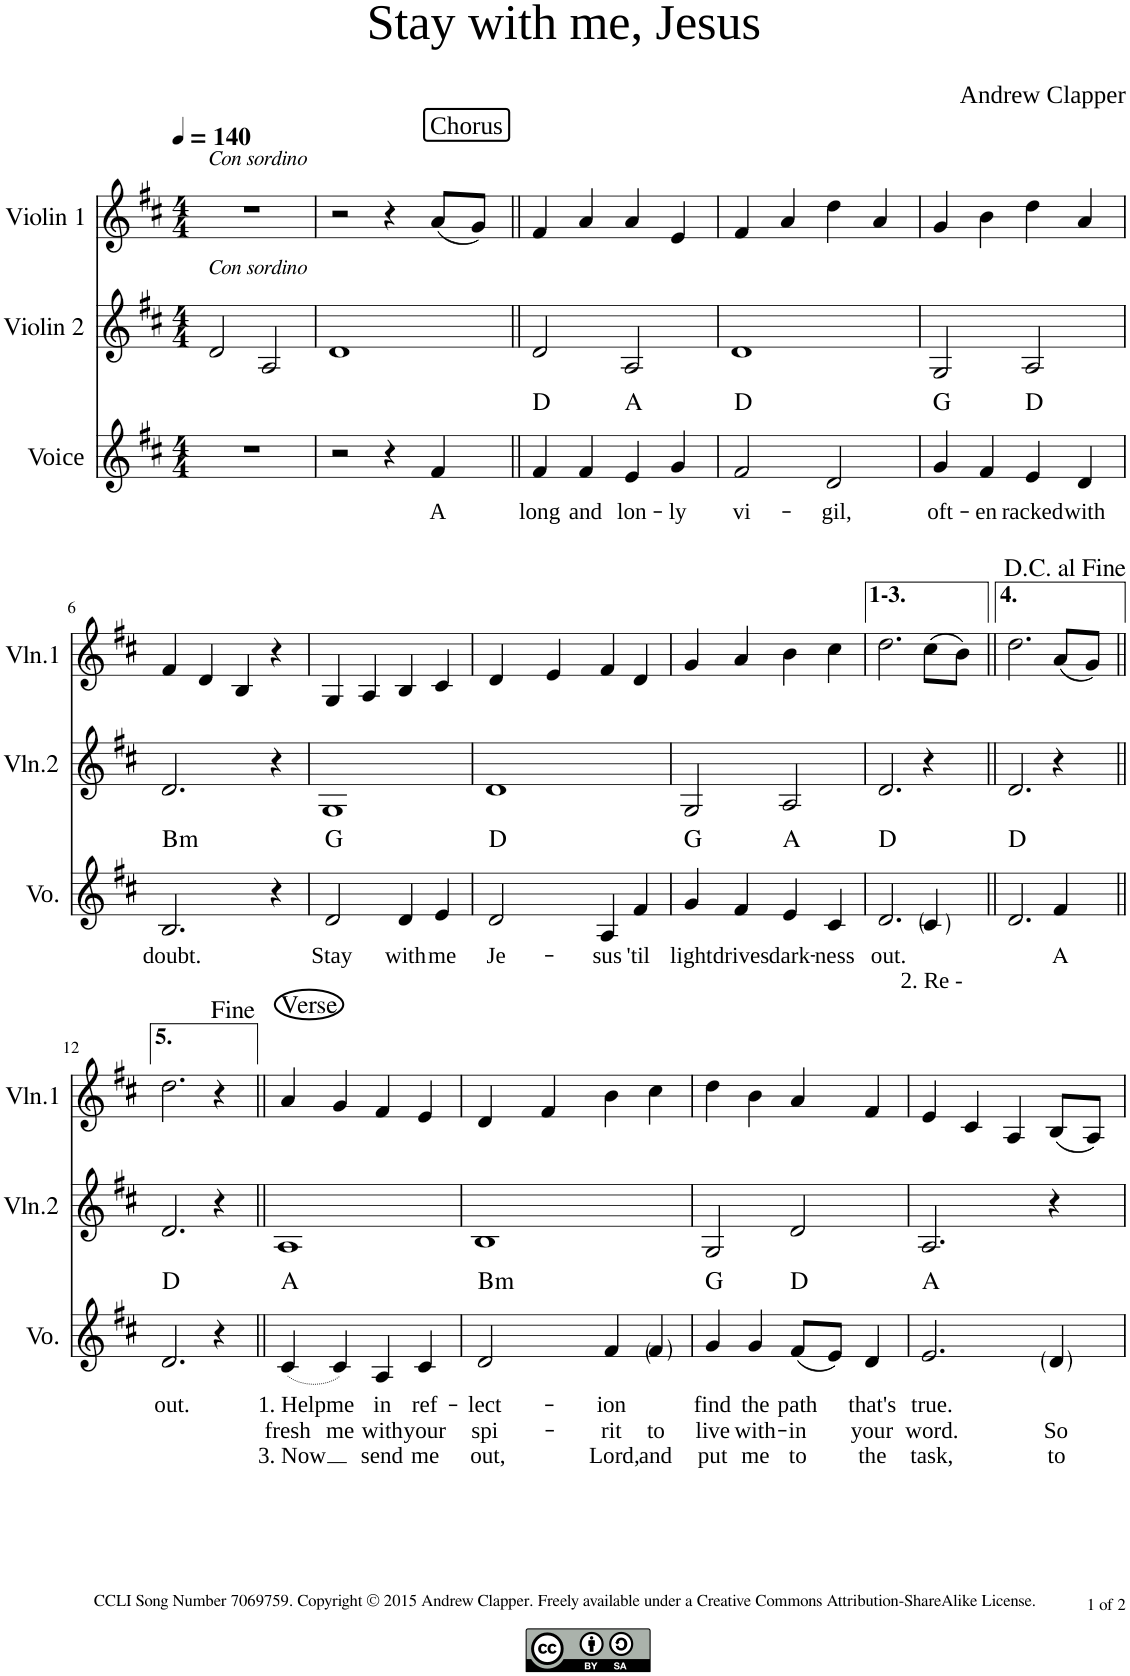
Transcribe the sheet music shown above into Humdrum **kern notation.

**kern	**text	**text	**text	**harte	**kern	**kern
*part3	*part3	*part3	*part3	*part3	*part2	*part1
*staff3	*staff3	*staff3	*staff3	*	*staff2	*staff1
*I"Voice	*	*	*	*	*I"Violin 2	*I"Violin 1
*I'Vo.	*	*	*	*	*I'Vln.2	*I'Vln.1
*clefG2	*	*	*	*	*clefG2	*clefG2
*k[f#c#]	*	*	*	*	*k[f#c#]	*k[f#c#]
*M4/4	*	*	*	*	*M4/4	*M4/4
*MM140	*	*	*	*	*MM140	*MM140
=1	=1	=1	=1	=1	=1	=1
!	!	!	!	!	!	!LO:TX:a:i:t=Con sordino
!	!	!	!	!	!LO:TX:a:i:t=Con sordino	!
1r	.	.	.	.	2d/	1r
.	.	.	.	.	2A/	.
=2	=2	=2	=2	=2	=2	=2
2r	.	.	.	.	1d	2r
4r	.	.	.	.	.	4r
!	!	!	!	!	!	!LO:TX:a:t=Chorus
!	!LO:LY:b	!	!	!	!	!
4f#/	A	.	.	.	.	(8a/L
.	.	.	.	.	.	8g/J)
=3||	=3||	=3||	=3||	=3||	=3||	=3||
!	!LO:LY:b	!	!	!	!	!
4f#/	long	.	.	D:maj	2d/	4f#/
!	!LO:LY:b	!	!	!	!	!
4f#/	and	.	.	.	.	4a/
!	!LO:LY:b	!	!	!	!	!
4e/	lon-	.	.	A:maj	2A/	4a/
!	!LO:LY:b	!	!	!	!	!
4g/	-ly	.	.	.	.	4e/
=4	=4	=4	=4	=4	=4	=4
!	!LO:LY:b	!	!	!	!	!
2f#/	vi-	.	.	D:maj	1d	4f#/
.	.	.	.	.	.	4a/
!	!LO:LY:b	!	!	!	!	!
2d/	-gil,	.	.	.	.	4dd\
.	.	.	.	.	.	4a/
=5	=5	=5	=5	=5	=5	=5
!	!LO:LY:b	!	!	!	!	!
4g/	oft-	.	.	G:maj	2G/	4g/
!	!LO:LY:b	!	!	!	!	!
4f#/	-en	.	.	.	.	4b\
!	!LO:LY:b	!	!	!	!	!
4e/	racked	.	.	D:maj	2A/	4dd\
!	!LO:LY:b	!	!	!	!	!
4d/	with	.	.	.	.	4a/
!!LO:LB:g=z
=6	=6	=6	=6	=6	=6	=6
!	!LO:LY:b	!	!	!LO:H:kt=m	!	!
2.B/	doubt.	.	.	B:min	2.d/	4f#/
.	.	.	.	.	.	4d/
.	.	.	.	.	.	4B/
4r	.	.	.	.	4r	4r
=7	=7	=7	=7	=7	=7	=7
!	!LO:LY:b	!	!	!	!	!
2d/	Stay	.	.	G:maj	1G	4G/
.	.	.	.	.	.	4A/
!	!LO:LY:b	!	!	!	!	!
4d/	with	.	.	.	.	4B/
!	!LO:LY:b	!	!	!	!	!
4e/	me	.	.	.	.	4c#/
=8	=8	=8	=8	=8	=8	=8
!	!LO:LY:b	!	!	!	!	!
2d/	Je-	.	.	D:maj	1d	4d/
.	.	.	.	.	.	4e/
!	!LO:LY:b	!	!	!	!	!
4A/	-sus	.	.	.	.	4f#/
!	!LO:LY:b	!	!	!	!	!
4f#/	'til	.	.	.	.	4d/
=9	=9	=9	=9	=9	=9	=9
!	!LO:LY:b	!	!	!	!	!
4g/	light	.	.	G:maj	2G/	4g/
!	!LO:LY:b	!	!	!	!	!
4f#/	drives	.	.	.	.	4a/
!	!LO:LY:b	!	!	!	!	!
4e/	dark-	.	.	A:maj	2A/	4b\
!	!LO:LY:b	!	!	!	!	!
4c#/	-ness	.	.	.	.	4cc#\
=10	=10	=10	=10	=10	=10	=10
!	!LO:LY:b	!	!	!	!	!
2.d/	out.	.	.	D:maj	2.d/	2.dd\
!	!	!LO:LY:b	!	!	!	!
4c#/	.	2. Re -	.	.	4r	(8cc#\L
.	.	.	.	.	.	8b\J)
=11||	=11||	=11||	=11||	=11||	=11||	=11||
2.d/	.	.	.	D:maj	2.d/	2.dd\
!	!LO:LY:b	!	!	!	!	!
4f#/	A	.	.	.	4r	(8a/L
.	.	.	.	.	.	8g/J)
!!LO:LB:g=z
=12||	=12||	=12||	=12||	=12||	=12||	=12||
!	!LO:LY:b	!	!	!	!	!
2.d/	out.	.	.	D:maj	2.d/	2.dd\
4r	.	.	.	.	4r	4r
=13||	=13||	=13||	=13||	=13||	=13||	=13||
!	!	!	!	!	!	!LO:TX:a:t=Verse
!	!LO:LY:b	!LO:LY:b	!LO:LY:b	!	!	!
(4c#/	1. Help	-fresh	3. Now	A:maj	1A	4a/
!	!LO:LY:b	!LO:LY:b	!	!	!	!
4c#/)	me	me	.	.	.	4g/
!	!LO:LY:b	!LO:LY:b	!LO:LY:b	!	!	!
4A/	in	with	send	.	.	4f#/
!	!LO:LY:b	!LO:LY:b	!LO:LY:b	!	!	!
4c#/	ref-	your	me	.	.	4e/
=14	=14	=14	=14	=14	=14	=14
!	!LO:LY:b	!LO:LY:b	!LO:LY:b	!LO:H:kt=m	!	!
2d/	-lect-	spi-	out,	B:min	1B	4d/
.	.	.	.	.	.	4f#/
!	!LO:LY:b	!LO:LY:b	!LO:LY:b	!	!	!
4f#/	-ion	-rit	Lord,	.	.	4b\
!	!	!LO:LY:b	!LO:LY:b	!	!	!
4f#/	.	to	and	.	.	4cc#\
=15	=15	=15	=15	=15	=15	=15
!	!LO:LY:b	!LO:LY:b	!LO:LY:b	!	!	!
4g/	find	live	put	G:maj	2G/	4dd\
!	!LO:LY:b	!LO:LY:b	!LO:LY:b	!	!	!
4g/	the	with-	me	.	.	4b\
!	!LO:LY:b	!LO:LY:b	!LO:LY:b	!	!	!
(8f#/L	path	-in	to	D:maj	2d/	4a/
8e/J)	.	.	.	.	.	.
!	!LO:LY:b	!LO:LY:b	!LO:LY:b	!	!	!
4d/	that's	your	the	.	.	4f#/
=16	=16	=16	=16	=16	=16	=16
!	!LO:LY:b	!LO:LY:b	!LO:LY:b	!	!	!
2.e/	true.	word.	task,	A:maj	2.A/	4e/
.	.	.	.	.	.	4c#/
.	.	.	.	.	.	4A/
!	!	!LO:LY:b	!LO:LY:b	!	!	!
4d/	.	So	to	.	4r	(8B/L
.	.	.	.	.	.	8A/J)
=	=	=	=	=	=	=
*-	*-	*-	*-	*-	*-	*-
